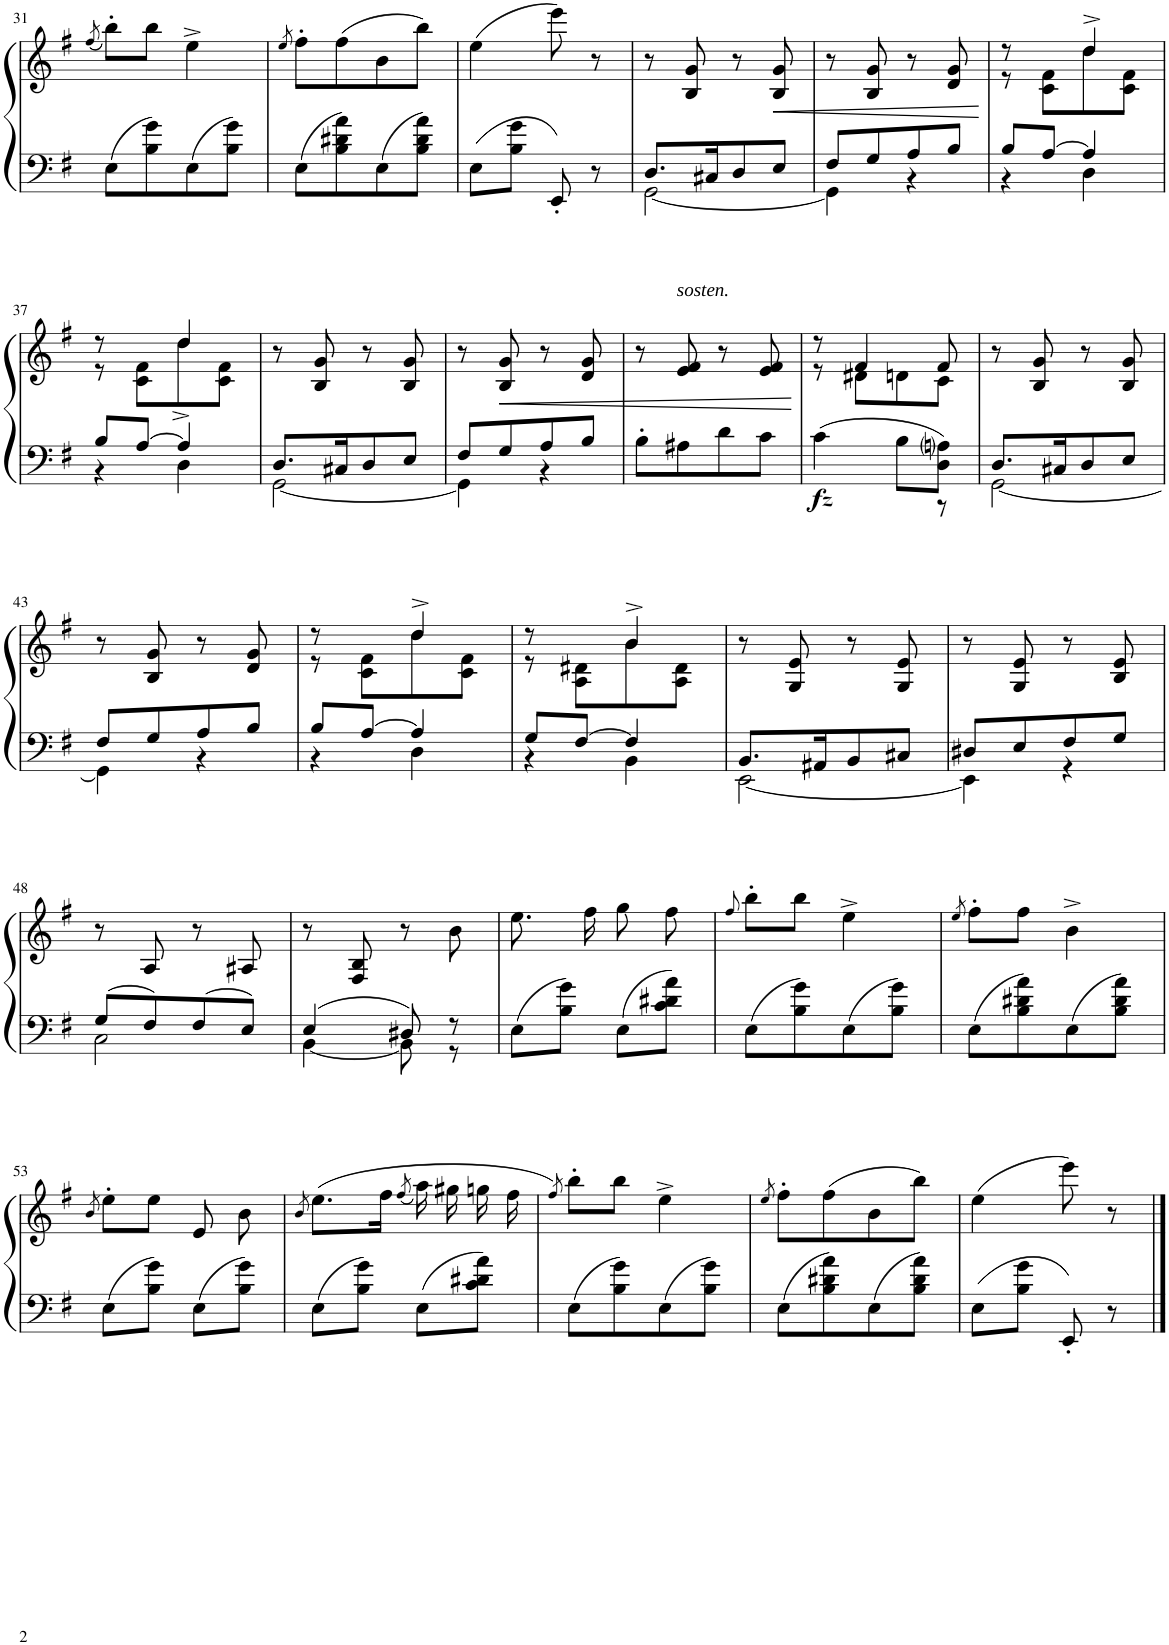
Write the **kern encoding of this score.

**kern	**kern	**dynam
*part1	*part1	*part1
*staff2	*staff1	*staff1/2
*I"Midi_1	*	*
!!LO:PB:g=z
*clefF4	*clefG2	*
*k[f#]	*k[f#]	*
*G:	*G:	*
*M2/4	*M2/4	*
=31	=31	=31
.	(8qff#/	.
*^	*^	*
8E\L	2ryy	8bb'\L)	2ryy	.
8B\ 8g\	.	8bb\J	.	.
8E\	.	4ee^\	.	.
8B\ 8g\J	.	.	.	.
=32	=32	=32	=32	=32
.	.	8qee/	.	.
8E\L	2ryy	8ff#'\L	2ryy	.
8B\ 8d#X\ 8a\	.	(8ff#\	.	.
8E\	.	8b\	.	.
8B\ 8d#\ 8a\J	.	8bb\J)	.	.
=33	=33	=33	=33	=33
8E\L	2ryy	(4ee\	2ryy	.
8B\ 8g\J	.	.	.	.
8EE'/	.	8eee\)	.	.
8r	.	8r	.	.
=34	=34	=34	=34	=34
8.D/L	[2GG\	8r	2ryy	.
.	.	8B/ 8g/	.	.
16C#X/K	.	.	.	.
8D/	.	8r	.	.
!	!	!	!	!LO:HP:b
8E/J	.	8B/ 8g/	.	<
=35	=35	=35	=35	=35
8F#/L	4GG\]	8r	2ryy	.
8G/	.	8B/ 8g/	.	.
8A/	4r	8r	.	.
8B/J	.	8d/ 8g/	.	.
*v	*v	*	*	*
*	*v	*v	*
.	.	[
=36	=36	=36
*^	*^	*
8B/L	4r	8r	8r	.
[8A/J	.	8ryy	8c\ 8f#\L	.
4A/]	4D\	4dd^/	8dd\	.
.	.	.	8c\ 8f#\J	.
!!LO:LB:g=z	!!
=37	=37	=37	=37	=37
8B/L	4r	8r	8r	.
[8A/J	.	8ryy	8c\ 8f#\L	.
4A/]	4D\	4dd/	8dd^\	.
.	.	.	8c\ 8f#\J	.
=38	=38	=38	=38	=38
8.D/L	[2GG\	8r	2ryy	.
.	.	8B/ 8g/	.	.
16C#X/K	.	.	.	.
8D/	.	8r	.	.
8E/J	.	8B/ 8g/	.	.
=39	=39	=39	=39	=39
8F#/L	4GG\]	8r	2ryy	.
!	!	!	!	!LO:HP:b
8G/	.	8B/ 8g/	.	<
8A/	4r	8r	.	.
8B/J	.	8d/ 8g/	.	.
=40	=40	=40	=40	=40
8B'\L	2ryy	8r	2ryy	.
!	!	!LO:TX:a:i:t=sosten.	!	!
8A#X\	.	8e/ 8f#/	.	.
8d\	.	8r	.	.
8c\J	.	8e/ 8f#/	.	.
*v	*v	*	*	*
*	*v	*v	*
.	.	[
=41	=41	=41
*^	*^	*
!	!	!	!	!LO:DY:b=2
4c\	4ryy	8r	8r	fz
.	.	4f#/	8d#X\L	.
8B\L	8ryy	.	8dn\	.
8D\ 8Ani\J	8r	8f#/	8c\J	.
=42	=42	=42	=42	=42
8.D/L	[2GG\	8r	2ryy	.
.	.	8B/ 8g/	.	.
16C#X/K	.	.	.	.
8D/	.	8r	.	.
8E/J	.	8B/ 8g/	.	.
!!LO:LB:g=z	!!
=43	=43	=43	=43	=43
8F#/L	4GG\]	8r	2ryy	.
8G/	.	8B/ 8g/	.	.
8A/	4r	8r	.	.
8B/J	.	8d/ 8g/	.	.
=44	=44	=44	=44	=44
8B/L	4r	8r	8r	.
[8A/J	.	8ryy	8c\ 8f#\L	.
4A/]	4D\	4dd^/	8dd\	.
.	.	.	8c\ 8f#\J	.
=45	=45	=45	=45	=45
8G/L	4r	8r	8r	.
[8F#/J	.	8ryy	8A\ 8d#X\L	.
4F#/]	4BB\	4b^/	8b\	.
.	.	.	8A\ 8d#\J	.
=46	=46	=46	=46	=46
8.BB/L	[2EE\	8r	2ryy	.
.	.	8G/ 8e/	.	.
16AA#X/K	.	.	.	.
8BB/	.	8r	.	.
8C#X/J	.	8G/ 8e/	.	.
=47	=47	=47	=47	=47
8D#X/L	4EE\]	8r	2ryy	.
8E/	.	8G/ 8e/	.	.
8F#/	4r	8r	.	.
8G/J	.	8B/ 8e/	.	.
*	*	*v	*v	*
!!LO:LB:g=z
=48	=48	=48	=48
8G/L	2C\	8r	.
8F#/	.	8A/	.
8F#/	.	8r	.
8E/J	.	8A#X/	.
=49	=49	=49	=49
4E/	[4BB\	8r	.
.	.	8F#/ 8B/	.
8D#X/	8BB\]	8r	.
8r	8r	8b\	.
=50	=50	=50	=50
8E\L	2ryy	8.ee\	.
8B\ 8g\J	.	.	.
.	.	16ff#\	.
8E\L	.	8gg\	.
8c\ 8d#X\ 8a\J	.	8ff#\	.
=51	=51	=51	=51
.	.	8qff#/	.
8E\L	2ryy	8bb'\L	.
8B\ 8g\	.	8bb\J	.
8E\	.	4ee^\	.
8B\ 8g\J	.	.	.
=52	=52	=52	=52
.	.	8qee/	.
8E\L	2ryy	8ff#'\L	.
8B\ 8d#X\ 8a\	.	8ff#\J	.
8E\	.	4b^\	.
8B\ 8d#\ 8a\J	.	.	.
*v	*v	*	*
!!LO:LB:g=z
=53	=53	=53
.	8qb/	.
8E\L	8ee'\L	.
8B\ 8g\J	8ee\J	.
8E\L	8e/	.
8B\ 8g\J	8b\	.
=54	=54	=54
.	8qb/	.
8E\L	(8.ee\L	.
8B\ 8g\J	.	.
.	16ff#\Jk	.
.	(8qff#/	.
8E\L	16aa\)	.
.	16gg#X\	.
8c\ 8d#X\ 8a\J	16ggn\	.
.	16ff#\	.
=55	=55	=55
.	8qff#/)	.
8E\L	8bb'\L	.
8B\ 8g\	8bb\J	.
8E\	4ee^\	.
8B\ 8g\J	.	.
=56	=56	=56
.	8qee/	.
8E\L	8ff#'\L	.
8B\ 8d#X\ 8a\	(8ff#\	.
8E\	8b\	.
8B\ 8d#\ 8a\J	8bb\J)	.
=57	=57	=57
8E\L	(4ee\	.
8B\ 8g\J	.	.
8EE'/	8eee\)	.
8r	8r	.
==	==	==
*-	*-	*-
